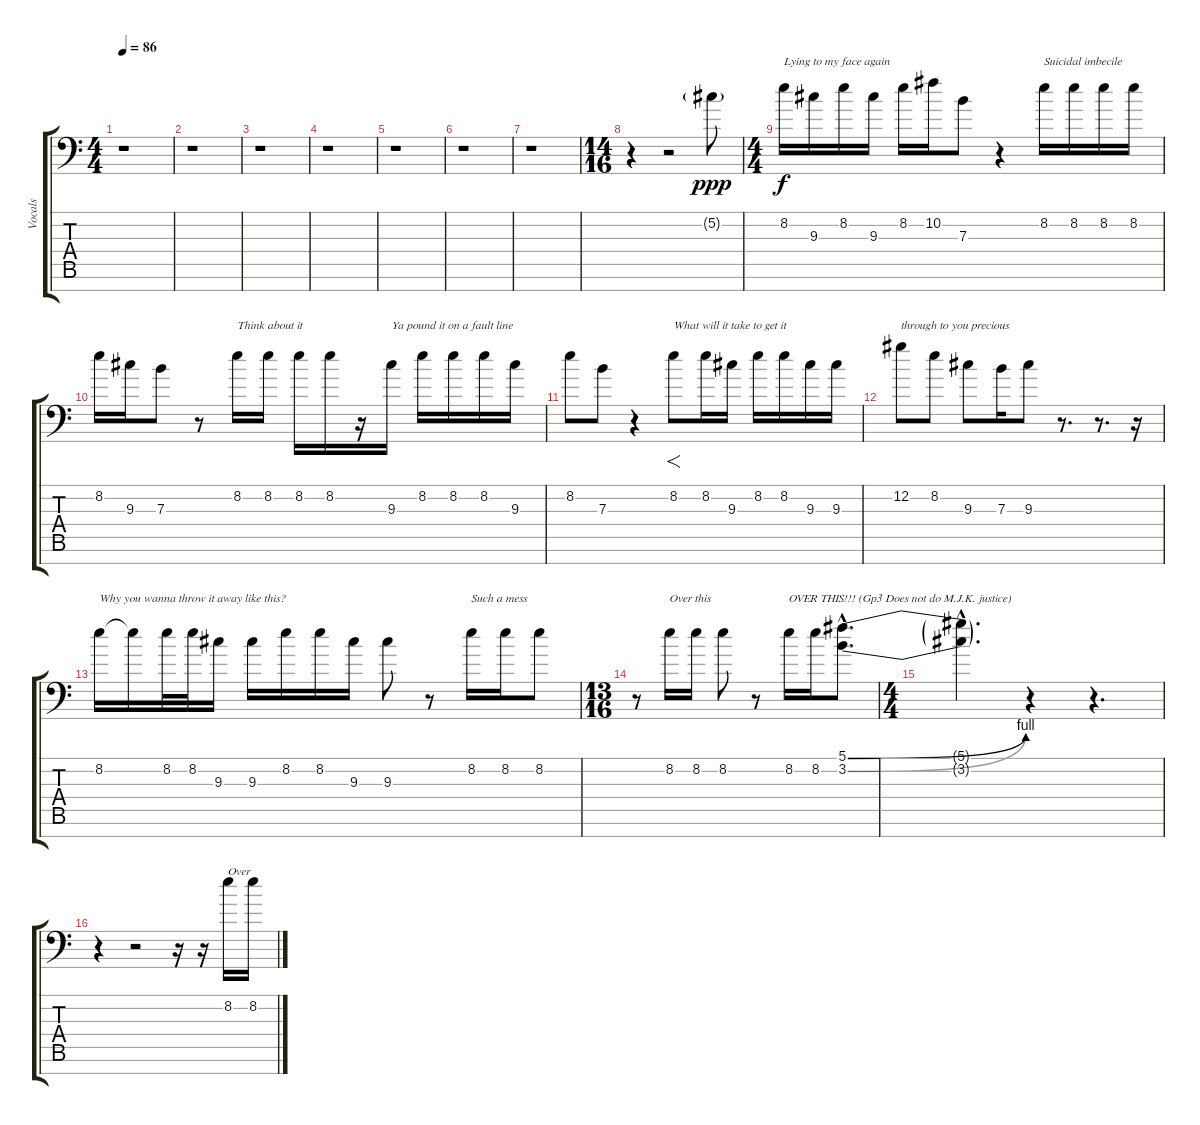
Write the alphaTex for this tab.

\track ("Vocals" "Vocals") {instrument contrabass}
\staff {score tabs}
\tuning (Db4 Ab3 E3 B2 Gb2 B1 Gb1) {hide}
\ts (4 4)
\tempo 86
\clef f4
\ks c
r.1{dy f} |
r.1 |
r.1 |
r.1 |
r.1 |
r.1 |
r.1{volume 12 balance 8 instrument contrabass} |
\ts (14 16)
r.4 r.2 5.2{g}.8{dy ppp volume 12 balance 8 instrument contrabass} |
\ts (4 4)
8.2.16{txt "Lying to my face again" dy f} 9.3.16 8.2.16 9.3.16 8.2.16 10.2.16 7.3.8 r.4 8.2.16{txt "Suicidal imbecile"} 8.2.16 8.2.16 8.2.16 |
8.2.16 9.3.16 7.3.8 r.8 8.2.16{txt "Think about it"} 8.2.16 8.2.16 8.2.16 r.16 9.3.16{txt "Ya pound it on a fault line"} 8.2.16 8.2.16 8.2.16 9.3.16 |
8.2.8 7.3.8 r.4 8.2.8{f txt "What will it take to get it"} 8.2.16 9.3.16 8.2.16 8.2.16 9.3.16 9.3.16 |
12.2.8{txt "through to you precious"} 8.2.8 9.3.8 7.3.16 9.3.8 r.8{d} r.8{d} r.16 |
8.2.16{txt "Why you wanna throw it away like this?"} 8.2{t}.16 8.2.32 8.2.32 9.3.16 9.3.16 8.2.16 8.2.16 9.3.16 9.3.8 r.8 8.2.16{txt "Such a mess"} 8.2.16 8.2.8 |
\ts (13 16)
r.8 8.2.16{txt "Over this"} 8.2.16 8.2.8 r.8 8.2.16{txt "OVER THIS!!! (Gp3 Does not do M.J.K. justice)"} 8.2.16 (5.1{be (bend 0 0 60 4) hac} 3.2{be (bend 0 0 60 4) hac}).8{d} |
\ts (4 4)
(5.1{hac t} 3.2{hac t}).4{d} r.4 r.4{d} |
r.4 r.2 r.16 r.16 8.2.16{txt "Over"} 8.2.16
